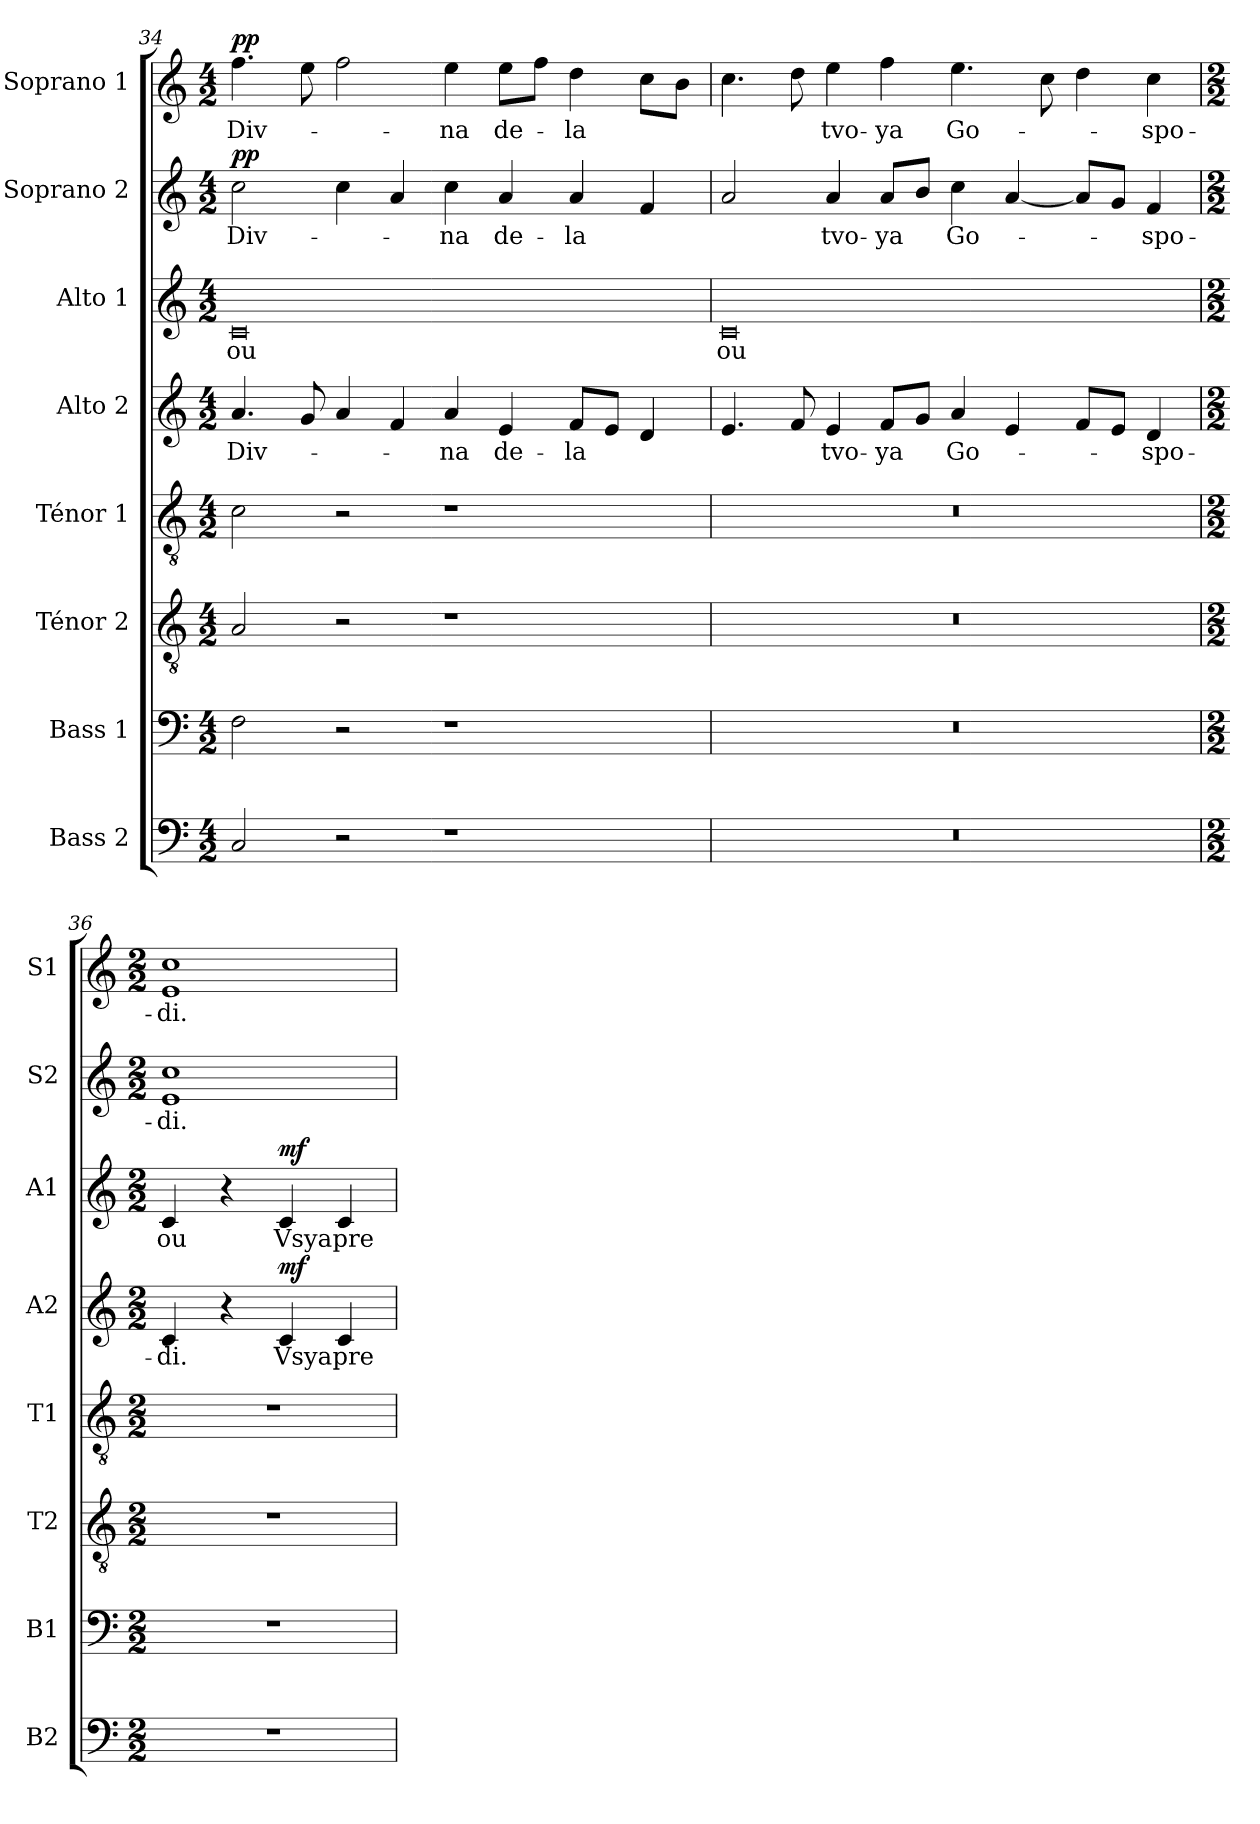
**kern	**kern	**kern	**kern	**kern	**text	**dynam	**kern	**text	**dynam	**kern	**text	**dynam	**kern	**text	**dynam
*part8	*part7	*part6	*part5	*part4	*part4	*part4	*part3	*part3	*part3	*part2	*part2	*part2	*part1	*part1	*part1
*staff8	*staff7	*staff6	*staff5	*staff4	*staff4	*staff4	*staff3	*staff3	*staff3	*staff2	*staff2	*staff2	*staff1	*staff1	*staff1
*I"Bass 2	*I"Bass 1	*I"Ténor 2	*I"Ténor 1	*I"Alto 2	*	*	*I"Alto 1	*	*	*I"Soprano 2	*	*	*I"Soprano 1	*	*
*I'B2	*I'B1	*I'T2	*I'T1	*I'A2	*	*	*I'A1	*	*	*I'S2	*	*	*I'S1	*	*
*clefF4	*clefF4	*clefGv2	*clefGv2	*clefG2	*	*	*clefG2	*	*	*clefG2	*	*	*clefG2	*	*
*k[]	*k[]	*k[]	*k[]	*k[]	*	*	*k[]	*	*	*k[]	*	*	*k[]	*	*
*M4/2	*M4/2	*M4/2	*M4/2	*M4/2	*	*	*M4/2	*	*	*M4/2	*	*	*M4/2	*	*
=34	=34	=34	=34	=34	=34	=34	=34	=34	=34	=34	=34	=34	=34	=34	=34
!	!	!	!	!	!LO:LY:b	!	!	!LO:LY:b	!	!	!LO:LY:b	!LO:DY:a	!	!LO:LY:b	!LO:DY:a
2C/	2F\	2A/	2c\	4.a/	Div-	.	0c	-ou	.	2cc\	Div-	pp	4.ff\	Div-	pp
.	.	.	.	8g/	.	.	.	.	.	.	.	.	8ee\	.	.
2r	2r	2r	2r	4a/	.	.	.	.	.	4cc\	.	.	2ff\	.	.
.	.	.	.	4f/	.	.	.	.	.	4a/	.	.	.	.	.
!	!	!	!	!	!LO:LY:b	!	!	!	!	!	!LO:LY:b	!	!	!LO:LY:b	!
1r	1r	1r	1r	4a/	-na	.	.	.	.	4cc\	-na	.	4ee\	-na	.
!	!	!	!	!	!LO:LY:b	!	!	!	!	!	!LO:LY:b	!	!	!LO:LY:b	!
.	.	.	.	4e/	de-	.	.	.	.	4a/	de-	.	8ee\L	de-	.
.	.	.	.	.	.	.	.	.	.	.	.	.	8ff\J	.	.
!	!	!	!	!	!LO:LY:b	!	!	!	!	!	!LO:LY:b	!	!	!LO:LY:b	!
.	.	.	.	8f/L	-la	.	.	.	.	4a/	-la	.	4dd\	-la	.
.	.	.	.	8e/J	.	.	.	.	.	.	.	.	.	.	.
.	.	.	.	4d/	.	.	.	.	.	4f/	.	.	8cc\L	.	.
.	.	.	.	.	.	.	.	.	.	.	.	.	8b\J	.	.
=35	=35	=35	=35	=35	=35	=35	=35	=35	=35	=35	=35	=35	=35	=35	=35
!	!	!	!	!	!	!	!	!LO:LY:b	!	!	!	!	!	!	!
0r	0r	0r	0r	4.e/	.	.	0c	ou	.	2a/	.	.	4.cc\	.	.
.	.	.	.	8f/	.	.	.	.	.	.	.	.	8dd\	.	.
!	!	!	!	!	!LO:LY:b	!	!	!	!	!	!LO:LY:b	!	!	!LO:LY:b	!
.	.	.	.	4e/	tvo-	.	.	.	.	4a/	tvo-	.	4ee\	tvo-	.
!	!	!	!	!	!LO:LY:b	!	!	!	!	!	!LO:LY:b	!	!	!LO:LY:b	!
.	.	.	.	8f/L	-ya	.	.	.	.	8a/L	-ya	.	4ff\	-ya	.
.	.	.	.	8g/J	.	.	.	.	.	8b/J	.	.	.	.	.
!	!	!	!	!	!LO:LY:b	!	!	!	!	!	!LO:LY:b	!	!	!LO:LY:b	!
.	.	.	.	4a/	Go-	.	.	.	.	4cc\	Go-	.	4.ee\	Go-	.
.	.	.	.	4e/	.	.	.	.	.	[4a/	.	.	.	.	.
.	.	.	.	.	.	.	.	.	.	.	.	.	8cc\	.	.
.	.	.	.	8f/L	.	.	.	.	.	8a/L]	.	.	4dd\	.	.
.	.	.	.	8e/J	.	.	.	.	.	8g/J	.	.	.	.	.
!	!	!	!	!	!LO:LY:b	!	!	!	!	!	!LO:LY:b	!	!	!LO:LY:b	!
.	.	.	.	4d/	-spo-	.	.	.	.	4f/	-spo-	.	4cc\	-spo-	.
=36	=36	=36	=36	=36	=36	=36	=36	=36	=36	=36	=36	=36	=36	=36	=36
*M2/2	*M2/2	*M2/2	*M2/2	*M2/2	*	*	*M2/2	*	*	*M2/2	*	*	*M2/2	*	*
!	!	!	!	!	!LO:LY:b	!	!	!LO:LY:b	!	!	!LO:LY:b	!	!	!LO:LY:b	!
1r	1r	1r	1r	4c/	-di.	.	4c/	ou	.	1e 1cc	-di.	.	1e 1cc	-di.	.
.	.	.	.	4r	.	.	4r	.	.	.	.	.	.	.	.
!	!	!	!	!	!LO:LY:b	!LO:DY:a	!	!LO:LY:b	!LO:DY:a	!	!	!	!	!	!
.	.	.	.	4c/	Vsya	mf	4c/	Vsya	mf	.	.	.	.	.	.
!	!	!	!	!	!LO:LY:b	!	!	!LO:LY:b	!	!	!	!	!	!	!
.	.	.	.	4c/	pre-	.	4c/	pre-	.	.	.	.	.	.	.
=	=	=	=	=	=	=	=	=	=	=	=	=	=	=	=
*-	*-	*-	*-	*-	*-	*-	*-	*-	*-	*-	*-	*-	*-	*-	*-
